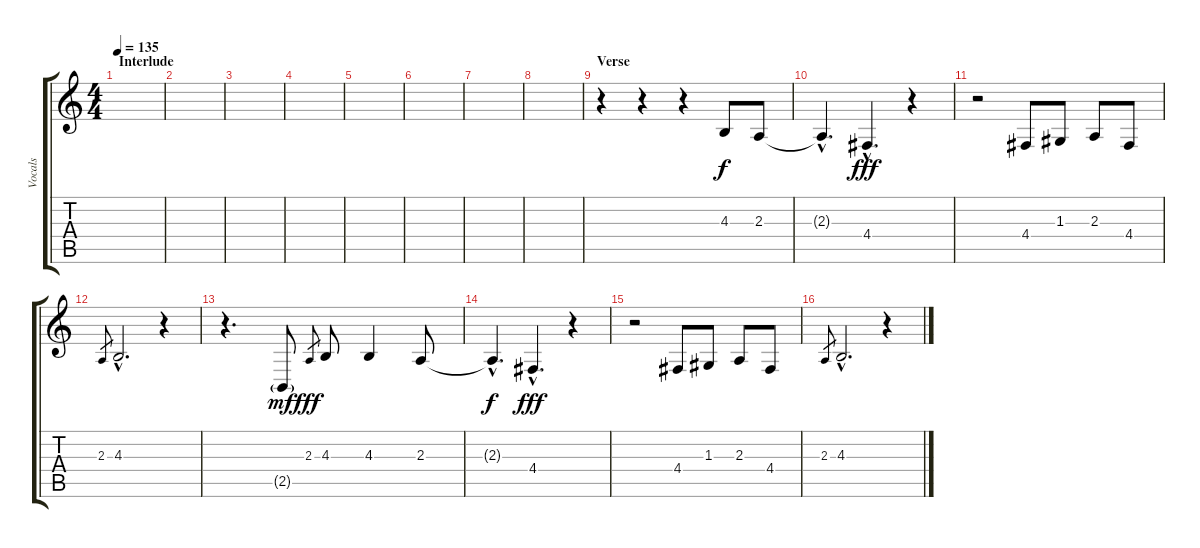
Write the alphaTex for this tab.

\track ("Vocals" "Vocals") {instrument tenorsax}
\staff {score tabs}
\tuning (E4 B3 G3 D3 A2 E2) {hide}
\ts (4 4)
\section ("" "Interlude")
\tempo 135
\clef g2
\ks c
|
|
|
|
|
|
|
|
\section ("" "Verse")
r.4 r.4 r.4 4.3.8 2.3.8 |
2.3{hac t}.4{d dy f} 4.4{hac}.4{d dy fff} r.4 |
r.2 4.4.8 1.3.8 2.3.8 4.4.8 |
2.3.8{gr} 4.3{hac}.2{d} r.4 |
r.4{d} 2.5{g}.8{dy mf} 2.3.8{gr dy fff} 4.3.8 4.3.4 2.3.8 |
2.3{hac t}.4{d dy f} 4.4{hac}.4{d dy fff} r.4 |
r.2 4.4.8 1.3.8 2.3.8 4.4.8 |
2.3.8{gr} 4.3{hac}.2{d} r.4
